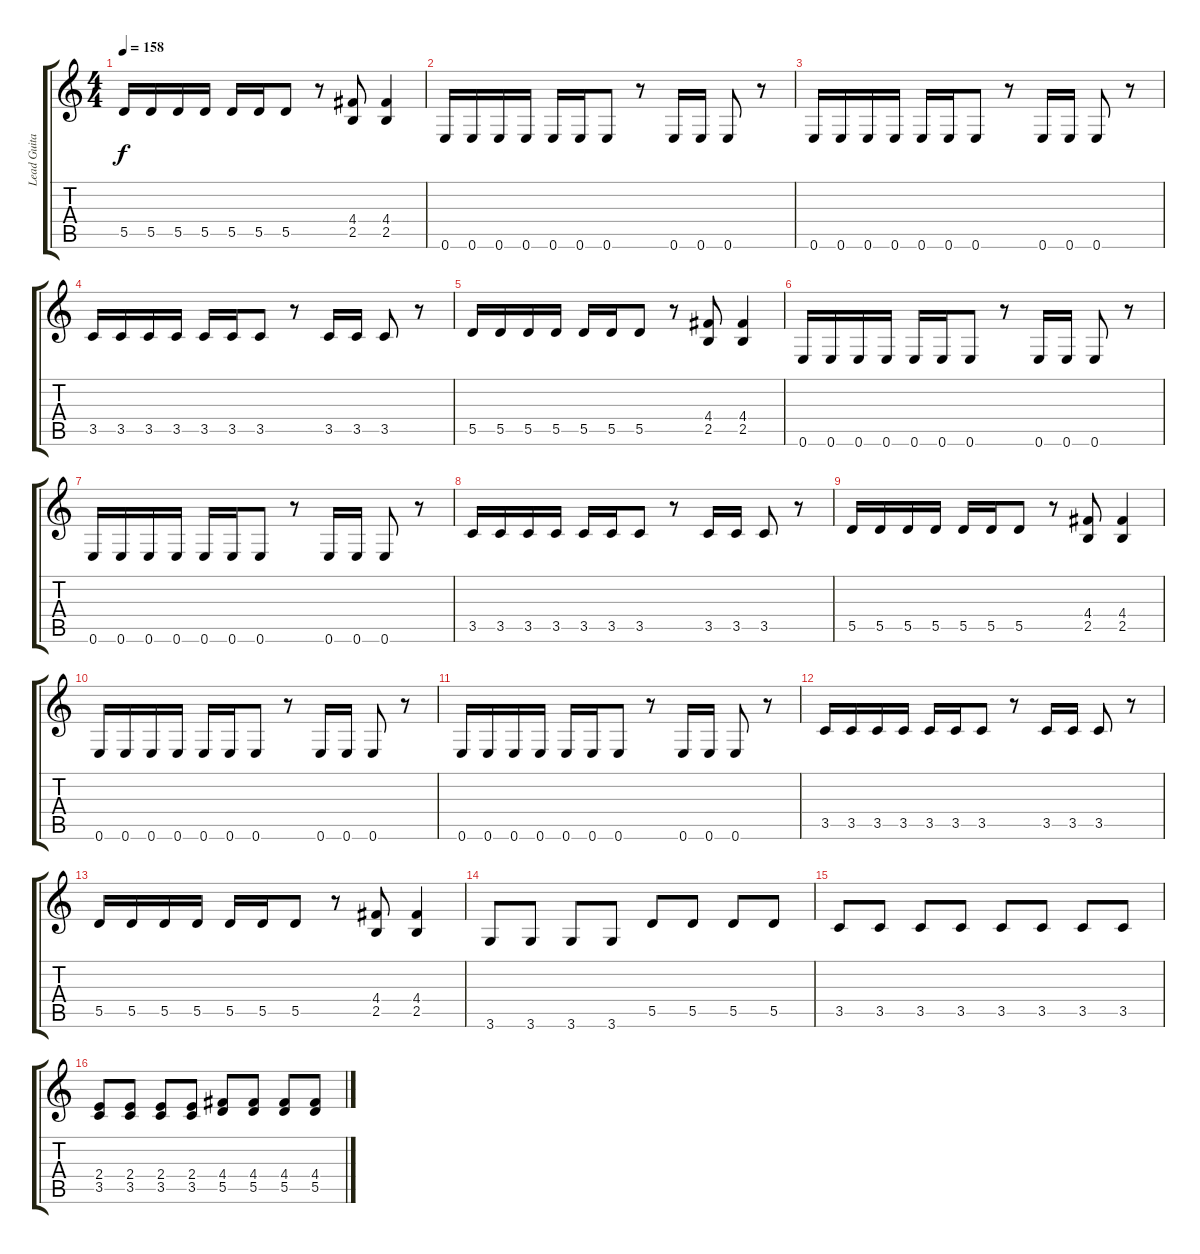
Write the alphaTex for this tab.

\track ("Lead Guitar" "Lead Guita") {instrument distortionguitar}
\staff {score tabs}
\tuning (E4 B3 G3 D3 A2 E2) {hide}
\ts (4 4)
\tempo 158
\clef g2
\ks c
5.5.16{dy f} 5.5.16 5.5.16 5.5.16 5.5.16 5.5.16 5.5.8 r.8 (4.4 2.5).8 (4.4 2.5).4 |
0.6.16 0.6.16 0.6.16 0.6.16 0.6.16 0.6.16 0.6.8 r.8 0.6.16 0.6.16 0.6.8 r.8 |
0.6.16 0.6.16 0.6.16 0.6.16 0.6.16 0.6.16 0.6.8 r.8 0.6.16 0.6.16 0.6.8 r.8 |
3.5.16 3.5.16 3.5.16 3.5.16 3.5.16 3.5.16 3.5.8 r.8 3.5.16 3.5.16 3.5.8 r.8 |
5.5.16 5.5.16 5.5.16 5.5.16 5.5.16 5.5.16 5.5.8 r.8 (4.4 2.5).8 (4.4 2.5).4 |
0.6.16 0.6.16 0.6.16 0.6.16 0.6.16 0.6.16 0.6.8 r.8 0.6.16 0.6.16 0.6.8 r.8 |
0.6.16 0.6.16 0.6.16 0.6.16 0.6.16 0.6.16 0.6.8 r.8 0.6.16 0.6.16 0.6.8 r.8 |
3.5.16 3.5.16 3.5.16 3.5.16 3.5.16 3.5.16 3.5.8 r.8 3.5.16 3.5.16 3.5.8 r.8 |
5.5.16 5.5.16 5.5.16 5.5.16 5.5.16 5.5.16 5.5.8 r.8 (4.4 2.5).8 (4.4 2.5).4 |
0.6.16 0.6.16 0.6.16 0.6.16 0.6.16 0.6.16 0.6.8 r.8 0.6.16 0.6.16 0.6.8 r.8 |
0.6.16 0.6.16 0.6.16 0.6.16 0.6.16 0.6.16 0.6.8 r.8 0.6.16 0.6.16 0.6.8 r.8 |
3.5.16 3.5.16 3.5.16 3.5.16 3.5.16 3.5.16 3.5.8 r.8 3.5.16 3.5.16 3.5.8 r.8 |
5.5.16 5.5.16 5.5.16 5.5.16 5.5.16 5.5.16 5.5.8 r.8 (4.4 2.5).8 (4.4 2.5).4 |
3.6.8 3.6.8 3.6.8 3.6.8 5.5.8 5.5.8 5.5.8 5.5.8 |
3.5.8 3.5.8 3.5.8 3.5.8 3.5.8 3.5.8 3.5.8 3.5.8 |
(2.4 3.5).8 (2.4 3.5).8 (2.4 3.5).8 (2.4 3.5).8 (4.4 5.5).8 (4.4 5.5).8 (4.4 5.5).8 (4.4 5.5).8
